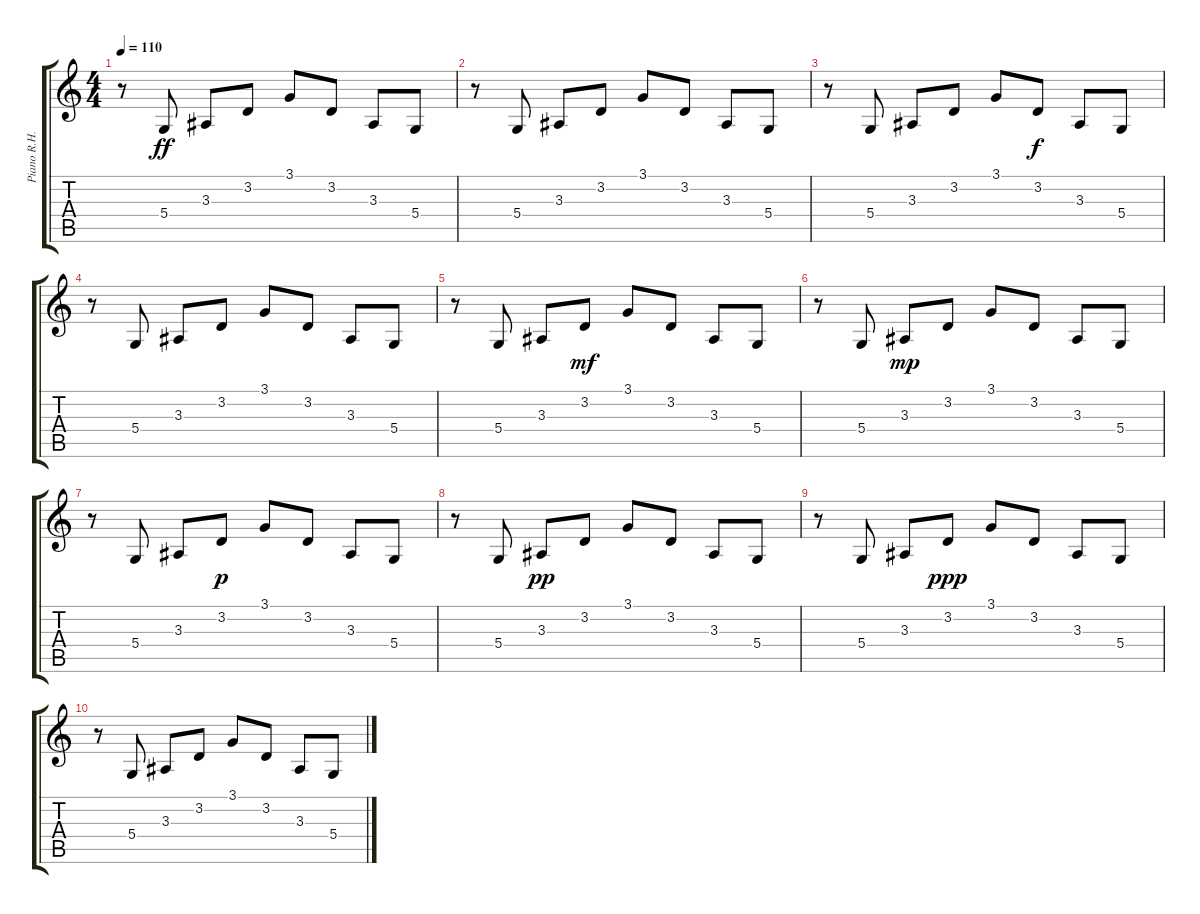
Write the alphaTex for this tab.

\track ("Piano R.H." "Piano R.H.") {instrument acousticgrandpiano}
\staff {score tabs}
\tuning (E4 B3 G3 D3 A2 E2) {hide}
\ts (4 4)
\tempo 110
\clef g2
\ks c
r.8{dy f} 5.4.8{dy ff} 3.3.8 3.2.8 3.1.8 3.2.8 3.3.8 5.4.8 |
r.8 5.4.8 3.3.8 3.2.8 3.1.8 3.2.8 3.3.8 5.4.8 |
r.8 5.4.8 3.3.8 3.2.8 3.1.8 3.2.8{dy f} 3.3.8 5.4.8 |
r.8 5.4.8 3.3.8 3.2.8 3.1.8 3.2.8 3.3.8 5.4.8 |
r.8 5.4.8 3.3.8 3.2.8{dy mf} 3.1.8 3.2.8 3.3.8 5.4.8 |
r.8 5.4.8 3.3.8{dy mp} 3.2.8 3.1.8 3.2.8 3.3.8 5.4.8 |
r.8 5.4.8 3.3.8 3.2.8{dy p} 3.1.8 3.2.8 3.3.8 5.4.8 |
r.8 5.4.8 3.3.8{dy pp} 3.2.8 3.1.8 3.2.8 3.3.8 5.4.8 |
r.8 5.4.8 3.3.8 3.2.8{dy ppp} 3.1.8 3.2.8 3.3.8 5.4.8 |
r.8 5.4.8 3.3.8 3.2.8 3.1.8 3.2.8 3.3.8 5.4.8
